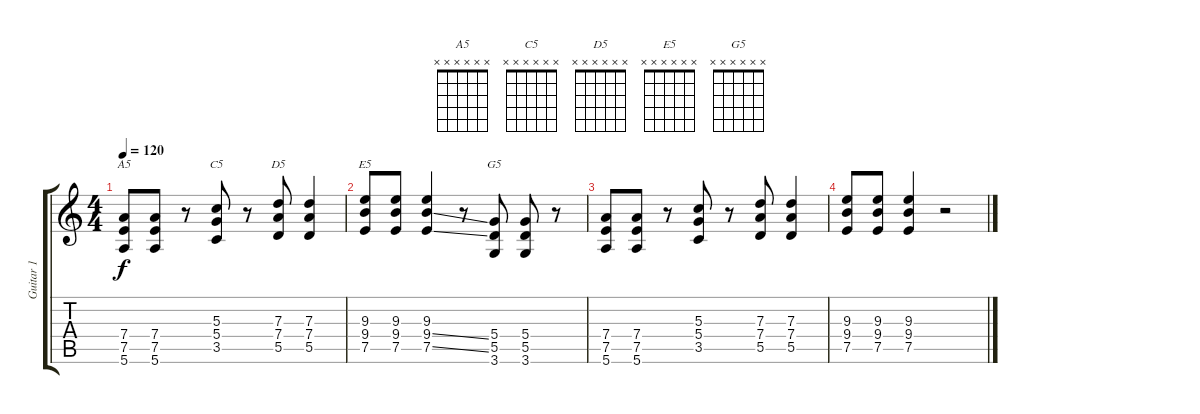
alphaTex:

\track ("Guitar 1" "Guitar 1") {instrument distortionguitar}
\staff {score tabs}
\tuning (E4 B3 G3 D3 A2 E2) {hide}
\chord ("A5" x x x x x x)
\chord ("C5" x x x x x x)
\chord ("D5" x x x x x x)
\chord ("E5" x x x x x x)
\chord ("G5" x x x x x x)
\ts (4 4)
\tempo 120
\clef g2
\ks c
(7.4 7.5 5.6).8{ch "A5" dy f} (7.4 7.5 5.6).8 r.8 (5.3 5.4 3.5).8{ch "C5"} r.8 (7.3 7.4 5.5).8{ch "D5"} (7.3 7.4 5.5).4 |
(9.3 9.4 7.5).8{ch "E5"} (9.3 9.4 7.5).8 (9.3 9.4{ss} 7.5{ss}).4 r.8 (5.4 5.5 3.6).8{ch "G5"} (5.4 5.5 3.6).8 r.8 |
(7.4 7.5 5.6).8 (7.4 7.5 5.6).8 r.8 (5.3 5.4 3.5).8 r.8 (7.3 7.4 5.5).8 (7.3 7.4 5.5).4 |
(9.3 9.4 7.5).8 (9.3 9.4 7.5).8 (9.3 9.4 7.5).4 r.2
